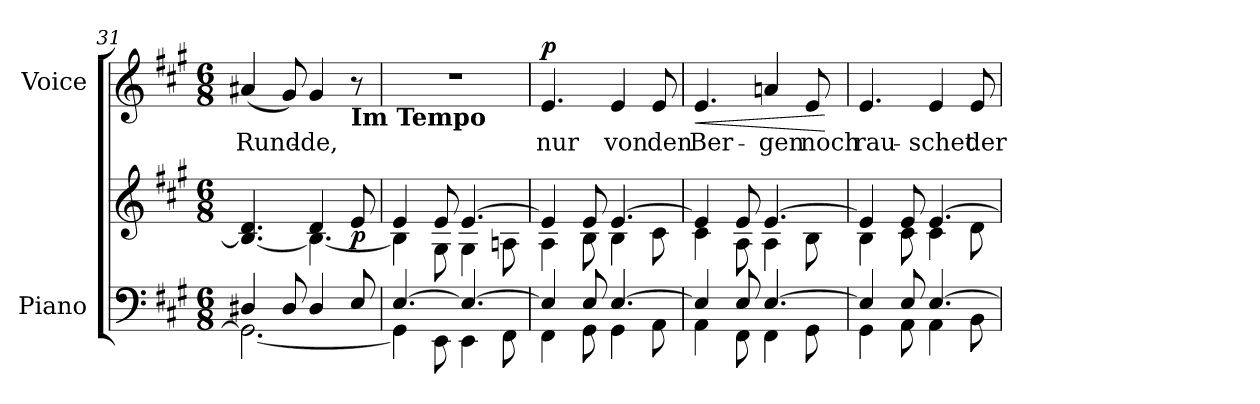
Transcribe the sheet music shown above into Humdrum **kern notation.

**kern	**kern	**dynam	**kern	**text	**dynam
*part2	*part2	*part2	*part1	*part1	*part1
*staff3	*staff2	*staff2/3	*staff1	*staff1	*staff1
*I"Piano	*	*	*I"Voice	*	*
*I'Pno	*	*	*	*	*
*clefF4	*clefG2	*	*clefG2	*	*
*k[f#c#g#]	*k[f#c#g#]	*	*k[f#c#g#]	*	*
*M6/8	*M6/8	*	*M6/8	*	*
=31	=31	=31	=31	=31	=31
*^	*^	*	*	*	*
4D#X/	2.GG#\_	4.B/_ 4.d/	4.ryy	.	(4a#X/	Rund-	.
8D#/	.	.	.	.	8g#/)	.	.
4D#/	.	4d/	4.B\_	.	4g#/	-de,	.
!	!	!	!	!	!LO:TX:b:B:t=Im Tempo	!	!
!	!	!	!	!LO:DY:b	!	!	!
8E/	.	8e/	.	p	8r	.	.
=32	=32	=32	=32	=32	=32	=32	=32
[4.E/	4GG#\]	4e/	4B\]	.	2.r	.	.
.	8EE\	8e/	8G#\	.	.	.	.
4.E/_	4EE\	[4.e/	4G#\	.	.	.	.
.	8FF#\	.	8An\	.	.	.	.
=33	=33	=33	=33	=33	=33	=33	=33
!	!	!	!	!	!	!	!LO:DY:a
4E/]	4FF#\	4e/]	4A\	.	4.e/	nur	p
8E/	8GG#\	8e/	8B\	.	.	.	.
[4.E/	4GG#\	[4.e/	4B\	.	4e/	von	.
.	8AA\	.	8c#\	.	8e/	den	.
=34	=34	=34	=34	=34	=34	=34	=34
!	!	!	!	!	!	!	!LO:HP:b
4E/]	4AA\	4e/]	4c#\	.	4.e/	Ber-	<
8E/	8FF#\	8e/	8A\	.	.	.	.
[4.E/	4FF#\	[4.e/	4A\	.	4an/	-gen	.
.	8GG#\	.	8B\	.	8e/	noch	.
*v	*v	*	*	*	*	*	*
*	*v	*v	*	*	*	*
.	.	.	.	.	[
=35	=35	=35	=35	=35	=35
*^	*^	*	*	*	*
4E/]	4GG#\	4e/]	4B\	.	4.e/	rau-	.
8E/	8AA\	8e/	8c#\	.	.	.	.
[4.E/	4AA\	[4.e/	4c#\	.	4e/	-schet	.
.	8BB\	.	8d\	.	8e/	der	.
*v	*v	*	*	*	*	*	*
*	*v	*v	*	*	*	*
=	=	=	=	=	=
*-	*-	*-	*-	*-	*-
